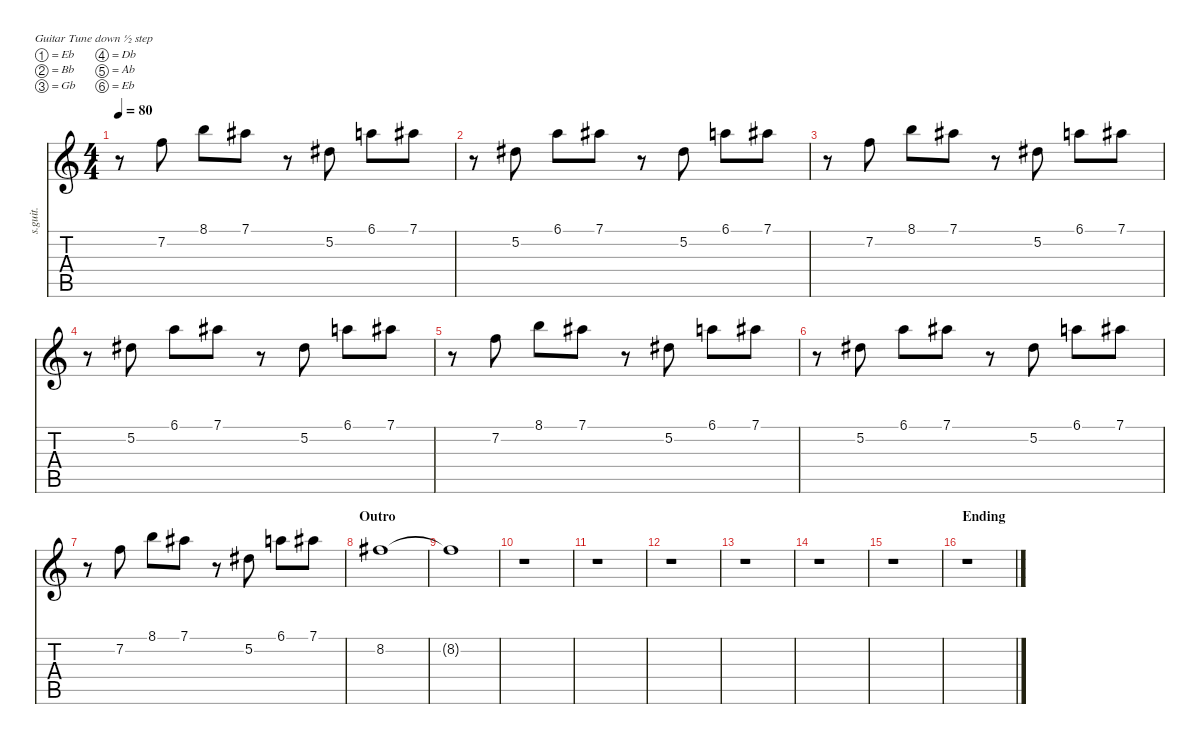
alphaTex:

\defaultSystemsLayout 4
\hideDynamics
\bracketExtendMode nobrackets
\track ("Vocals (Lead, Cuomo)" "s.guit.") {instrument clarinet}
\staff {score tabs}
\tuning (Eb4 Bb3 Gb3 Db3 Ab2 Eb2)
\displaytranspose 12
\ts (4 4)
\tempo 80
\clef g2
\ks c
r.8{dy mf} 7.2.8{lyrics (0 "") lyrics (1 "") lyrics (2 "") lyrics (3 "") lyrics (4 "")} 8.1.8{lyrics (0 "") lyrics (1 "") lyrics (2 "") lyrics (3 "") lyrics (4 "")} 7.1{acc #}.8{lyrics (0 "") lyrics (1 "") lyrics (2 "") lyrics (3 "") lyrics (4 "")} r.8 5.2{acc #}.8{lyrics (0 "") lyrics (1 "") lyrics (2 "") lyrics (3 "") lyrics (4 "")} 6.1.8{lyrics (0 "") lyrics (1 "") lyrics (2 "") lyrics (3 "") lyrics (4 "")} 7.1{acc #}.8{lyrics (0 "") lyrics (1 "") lyrics (2 "") lyrics (3 "") lyrics (4 "")} |
r.8 5.2{acc #}.8{lyrics (0 "") lyrics (1 "") lyrics (2 "") lyrics (3 "") lyrics (4 "")} 6.1.8{lyrics (0 "") lyrics (1 "") lyrics (2 "") lyrics (3 "") lyrics (4 "")} 7.1{acc #}.8{lyrics (0 "") lyrics (1 "") lyrics (2 "") lyrics (3 "") lyrics (4 "") dy f} r.8 5.2{acc #}.8{lyrics (0 "") lyrics (1 "") lyrics (2 "") lyrics (3 "") lyrics (4 "") dy mf} 6.1.8{lyrics (0 "") lyrics (1 "") lyrics (2 "") lyrics (3 "") lyrics (4 "")} 7.1{acc #}.8{lyrics (0 "") lyrics (1 "") lyrics (2 "") lyrics (3 "") lyrics (4 "")} |
r.8 7.2.8{lyrics (0 "") lyrics (1 "") lyrics (2 "") lyrics (3 "") lyrics (4 "")} 8.1.8{lyrics (0 "") lyrics (1 "") lyrics (2 "") lyrics (3 "") lyrics (4 "")} 7.1{acc #}.8{lyrics (0 "") lyrics (1 "") lyrics (2 "") lyrics (3 "") lyrics (4 "")} r.8 5.2{acc #}.8{lyrics (0 "") lyrics (1 "") lyrics (2 "") lyrics (3 "") lyrics (4 "")} 6.1.8{lyrics (0 "") lyrics (1 "") lyrics (2 "") lyrics (3 "") lyrics (4 "")} 7.1{acc #}.8{lyrics (0 "") lyrics (1 "") lyrics (2 "") lyrics (3 "") lyrics (4 "")} |
r.8 5.2{acc #}.8{lyrics (0 "") lyrics (1 "") lyrics (2 "") lyrics (3 "") lyrics (4 "")} 6.1.8{lyrics (0 "") lyrics (1 "") lyrics (2 "") lyrics (3 "") lyrics (4 "")} 7.1{acc #}.8{lyrics (0 "") lyrics (1 "") lyrics (2 "") lyrics (3 "") lyrics (4 "") dy f} r.8 5.2{acc #}.8{lyrics (0 "") lyrics (1 "") lyrics (2 "") lyrics (3 "") lyrics (4 "") dy mf} 6.1.8{lyrics (0 "") lyrics (1 "") lyrics (2 "") lyrics (3 "") lyrics (4 "")} 7.1{acc #}.8{lyrics (0 "") lyrics (1 "") lyrics (2 "") lyrics (3 "") lyrics (4 "")} |
r.8 7.2.8{lyrics (0 "") lyrics (1 "") lyrics (2 "") lyrics (3 "") lyrics (4 "")} 8.1.8{lyrics (0 "") lyrics (1 "") lyrics (2 "") lyrics (3 "") lyrics (4 "")} 7.1{acc #}.8{lyrics (0 "") lyrics (1 "") lyrics (2 "") lyrics (3 "") lyrics (4 "")} r.8 5.2{acc #}.8{lyrics (0 "") lyrics (1 "") lyrics (2 "") lyrics (3 "") lyrics (4 "")} 6.1.8{lyrics (0 "") lyrics (1 "") lyrics (2 "") lyrics (3 "") lyrics (4 "")} 7.1{acc #}.8{lyrics (0 "") lyrics (1 "") lyrics (2 "") lyrics (3 "") lyrics (4 "")} |
r.8 5.2{acc #}.8{lyrics (0 "") lyrics (1 "") lyrics (2 "") lyrics (3 "") lyrics (4 "")} 6.1.8{lyrics (0 "") lyrics (1 "") lyrics (2 "") lyrics (3 "") lyrics (4 "")} 7.1{acc #}.8{lyrics (0 "") lyrics (1 "") lyrics (2 "") lyrics (3 "") lyrics (4 "") dy f} r.8 5.2{acc #}.8{lyrics (0 "") lyrics (1 "") lyrics (2 "") lyrics (3 "") lyrics (4 "") dy mf} 6.1.8{lyrics (0 "") lyrics (1 "") lyrics (2 "") lyrics (3 "") lyrics (4 "")} 7.1{acc #}.8{lyrics (0 "") lyrics (1 "") lyrics (2 "") lyrics (3 "") lyrics (4 "")} |
r.8 7.2.8{lyrics (0 "") lyrics (1 "") lyrics (2 "") lyrics (3 "") lyrics (4 "")} 8.1.8{lyrics (0 "") lyrics (1 "") lyrics (2 "") lyrics (3 "") lyrics (4 "")} 7.1{acc #}.8{lyrics (0 "") lyrics (1 "") lyrics (2 "") lyrics (3 "") lyrics (4 "")} r.8 5.2{acc #}.8{lyrics (0 "") lyrics (1 "") lyrics (2 "") lyrics (3 "") lyrics (4 "")} 6.1.8{lyrics (0 "") lyrics (1 "") lyrics (2 "") lyrics (3 "") lyrics (4 "")} 7.1{acc #}.8{lyrics (0 "") lyrics (1 "") lyrics (2 "") lyrics (3 "") lyrics (4 "")} |
\section ("" "Outro")
8.2{acc #}.1{lyrics (0 "") lyrics (1 "") lyrics (2 "") lyrics (3 "") lyrics (4 "")} |
8.2{t acc #}.1{lyrics (0 "") lyrics (1 "") lyrics (2 "") lyrics (3 "") lyrics (4 "")} |
r.1 |
r.1 |
r.1 |
r.1 |
r.1 |
r.1 |
\section ("" "Ending")
r.1
